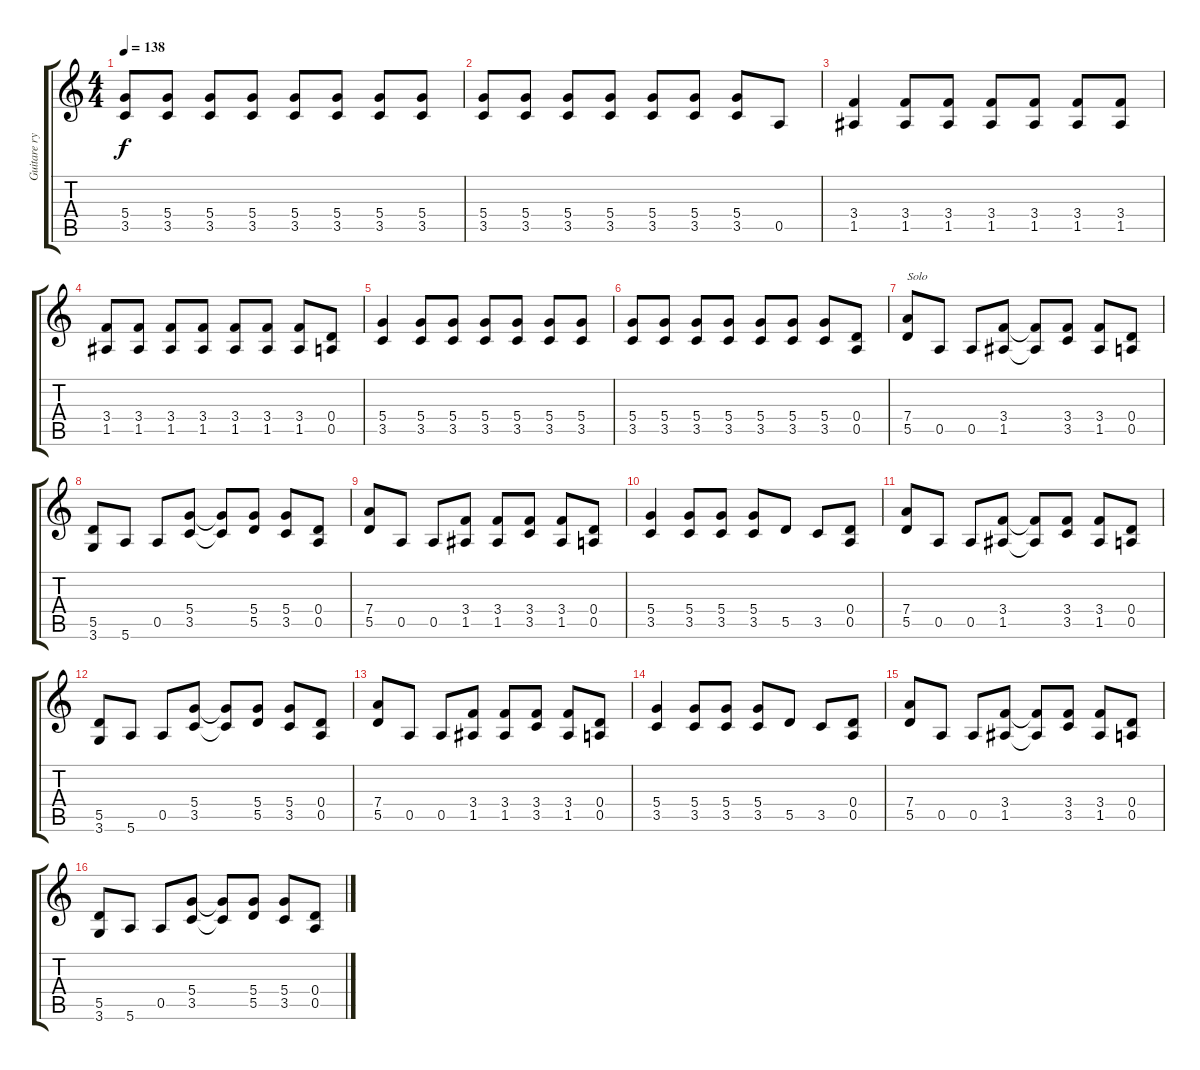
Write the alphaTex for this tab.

\track ("Guitare rythmique 1" "Guitare ry") {instrument electricguitarmuted}
\staff {score tabs}
\tuning (E4 B3 G3 D3 A2 E2) {hide}
\ts (4 4)
\tempo 138
\clef g2
\ks c
(5.4 3.5).8{dy f} (5.4 3.5).8 (5.4 3.5).8 (5.4 3.5).8 (5.4 3.5).8 (5.4 3.5).8 (5.4 3.5).8 (5.4 3.5).8 |
(5.4 3.5).8 (5.4 3.5).8 (5.4 3.5).8 (5.4 3.5).8 (5.4 3.5).8 (5.4 3.5).8 (5.4 3.5).8 0.5.8 |
(3.4 1.5).4 (3.4 1.5).8 (3.4 1.5).8 (3.4 1.5).8 (3.4 1.5).8 (3.4 1.5).8 (3.4 1.5).8 |
(3.4 1.5).8 (3.4 1.5).8 (3.4 1.5).8 (3.4 1.5).8 (3.4 1.5).8 (3.4 1.5).8 (3.4 1.5).8 (0.4 0.5).8 |
(5.4 3.5).4 (5.4 3.5).8 (5.4 3.5).8 (5.4 3.5).8 (5.4 3.5).8 (5.4 3.5).8 (5.4 3.5).8 |
(5.4 3.5).8 (5.4 3.5).8 (5.4 3.5).8 (5.4 3.5).8 (5.4 3.5).8 (5.4 3.5).8 (5.4 3.5).8 (0.4 0.5).8 |
(7.4 5.5).8{txt "Solo"} 0.5.8 0.5.8 (3.4 1.5).8 (3.4{t} 1.5{t}).8 (3.4 3.5).8 (3.4 1.5).8 (0.4 0.5).8 |
(5.5 3.6).8 5.6.8 0.5.8 (5.4 3.5).8 (5.4{t} 3.5{t}).8 (5.4 5.5).8 (5.4 3.5).8 (0.4 0.5).8 |
(7.4 5.5).8 0.5.8 0.5.8 (3.4 1.5).8 (3.4 1.5).8 (3.4 3.5).8 (3.4 1.5).8 (0.4 0.5).8 |
(5.4 3.5).4 (5.4 3.5).8 (5.4 3.5).8 (5.4 3.5).8 5.5.8 3.5.8 (0.4 0.5).8 |
(7.4 5.5).8 0.5.8 0.5.8 (3.4 1.5).8 (3.4{t} 1.5{t}).8 (3.4 3.5).8 (3.4 1.5).8 (0.4 0.5).8 |
(5.5 3.6).8 5.6.8 0.5.8 (5.4 3.5).8 (5.4{t} 3.5{t}).8 (5.4 5.5).8 (5.4 3.5).8 (0.4 0.5).8 |
(7.4 5.5).8 0.5.8 0.5.8 (3.4 1.5).8 (3.4 1.5).8 (3.4 3.5).8 (3.4 1.5).8 (0.4 0.5).8 |
(5.4 3.5).4 (5.4 3.5).8 (5.4 3.5).8 (5.4 3.5).8 5.5.8 3.5.8 (0.4 0.5).8 |
(7.4 5.5).8 0.5.8 0.5.8 (3.4 1.5).8 (3.4{t} 1.5{t}).8 (3.4 3.5).8 (3.4 1.5).8 (0.4 0.5).8 |
(5.5 3.6).8 5.6.8 0.5.8 (5.4 3.5).8 (5.4{t} 3.5{t}).8 (5.4 5.5).8 (5.4 3.5).8 (0.4 0.5).8
